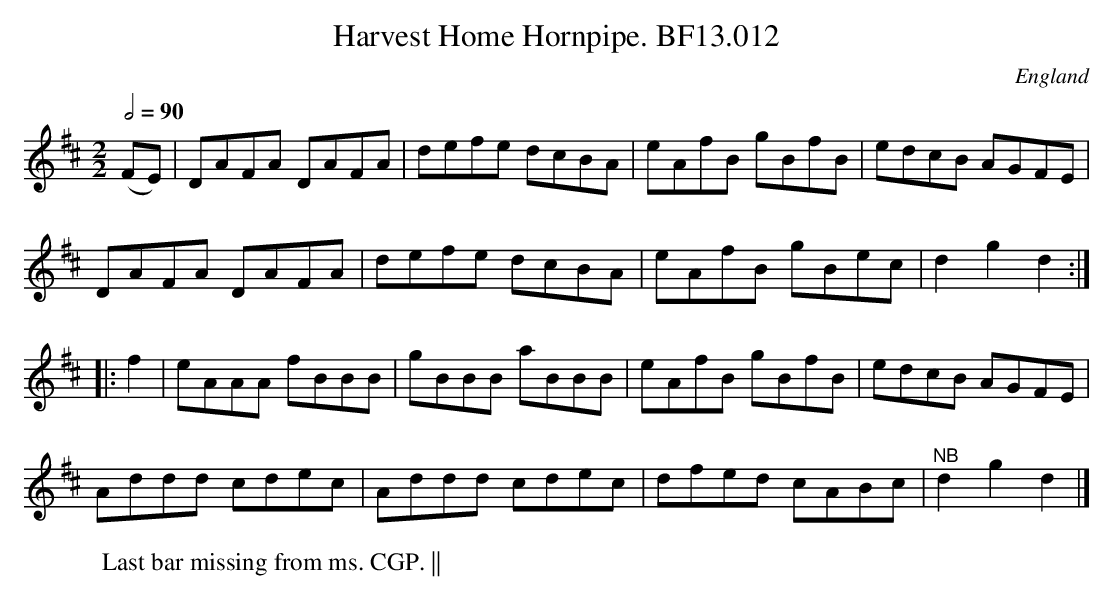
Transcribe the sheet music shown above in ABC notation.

X:1
T:Harvest Home Hornpipe. BF13.012
M:2/2
L:1/8
Q:1/2=90
O:England
K:D major
(FE)|DAFA DAFA|defe dcBA|eAfB gBfB|edcB AGFE|!
DAFA DAFA|defe dcBA|eAfB gBec|d2g2d2:|!
|:f2|eAAA fBBB|gBBB aBBB|eAfB gBfB|edcB AGFE|!
Addd cdec|Addd cdec|dfed cABc|"^NB"d2g2d2 |]
W:Last bar missing from ms. CGP. ||
